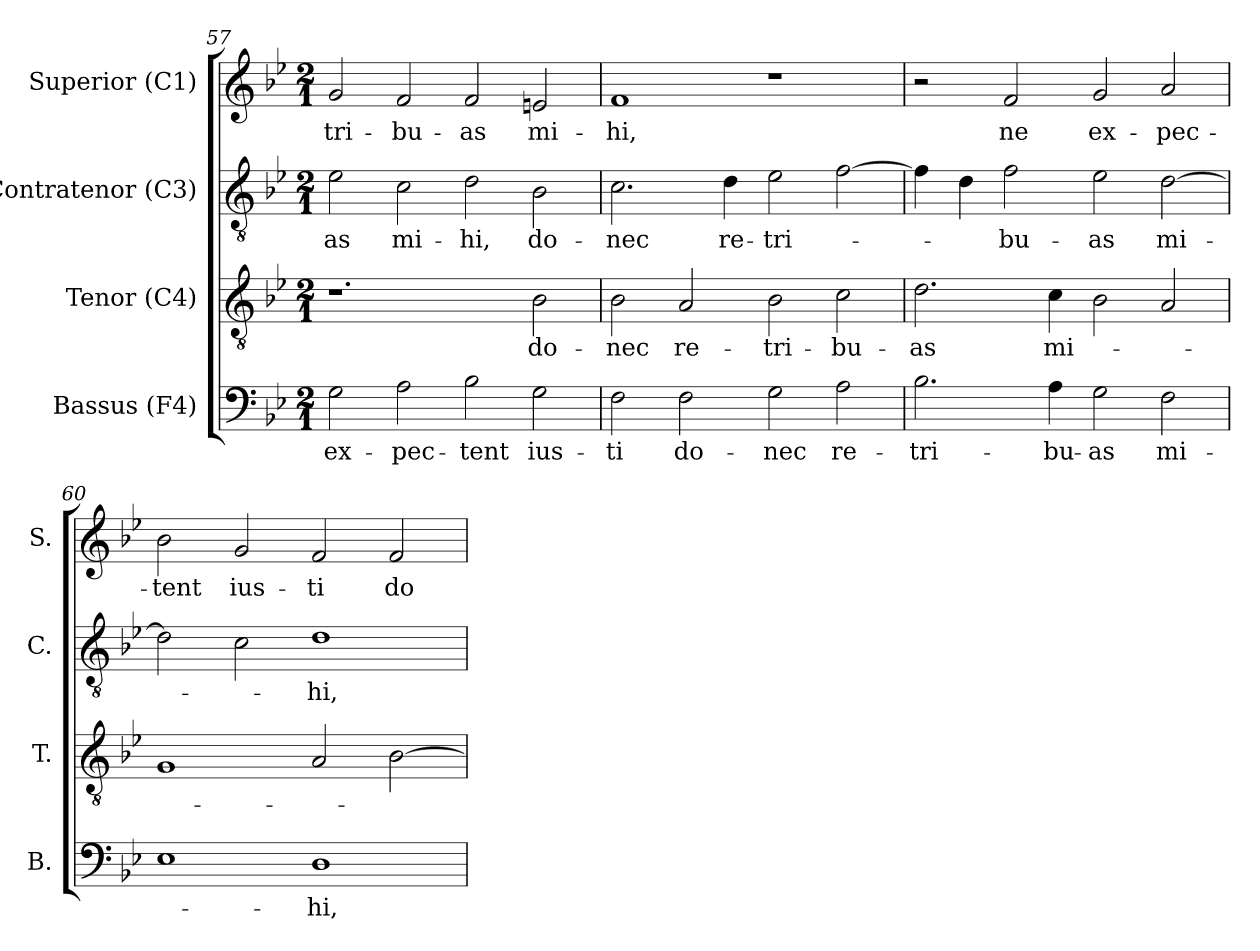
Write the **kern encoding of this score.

**kern	**text	**kern	**text	**kern	**text	**kern	**text
*part4	*part4	*part3	*part3	*part2	*part2	*part1	*part1
*staff4	*staff4	*staff3	*staff3	*staff2	*staff2	*staff1	*staff1
*I"Bassus (F4)	*	*I"Tenor (C4)	*	*I"Contratenor (C3)	*	*I"Superior (C1)	*
*I'B.	*	*I'T.	*	*I'C.	*	*I'S.	*
*clefF4	*	*clefGv2	*	*clefGv2	*	*clefG2	*
*	*	*ITrd7c12	*	*ITrd7c12	*	*	*
*k[b-e-]	*	*k[b-e-]	*	*k[b-e-]	*	*k[b-e-]	*
*B-:	*	*B-:	*	*B-:	*	*B-:	*
*M2/1	*	*M2/1	*	*M2/1	*	*M2/1	*
=57	=57	=57	=57	=57	=57	=57	=57
!	!LO:LY:b:color=#000000	!	!	!	!	!	!
!	!	!	!	!	!LO:LY:b:color=#000000	!	!
!	!	!	!	!	!	!	!LO:LY:b:color=#000000
2Gi\	ex-	1.r	.	2E-i\	-as	2gi/	-tri-
!	!LO:LY:b:color=#000000	!	!	!	!	!	!
!	!	!	!	!	!LO:LY:b:color=#000000	!	!
!	!	!	!	!	!	!	!LO:LY:b:color=#000000
2Ai\	-pec-	.	.	2Ci\	mi-	2fi/	-bu-
!	!LO:LY:b:color=#000000	!	!	!	!	!	!
!	!	!	!	!	!LO:LY:b:color=#000000	!	!
!	!	!	!	!	!	!	!LO:LY:b:color=#000000
2B-i\	-tent	.	.	2Di\	-hi,	2fi/	-as
!	!LO:LY:b:color=#000000	!	!	!	!	!	!
!	!	!	!LO:LY:b:color=#000000	!	!	!	!
!	!	!	!	!	!LO:LY:b:color=#000000	!	!
!	!	!	!	!	!	!	!LO:LY:b:color=#000000
2Gi\	ius-	2BB-i\	do-	2BB-i\	do-	2eni/	mi-
=58	=58	=58	=58	=58	=58	=58	=58
!	!LO:LY:b:color=#000000	!	!	!	!	!	!
!	!	!	!LO:LY:b:color=#000000	!	!	!	!
!	!	!	!	!	!LO:LY:b:color=#000000	!	!
!	!	!	!	!	!	!	!LO:LY:b:color=#000000
2Fi\	-ti	2BB-i\	-nec	2.Ci\	-nec	1fi	-hi,
!	!LO:LY:b:color=#000000	!	!	!	!	!	!
!	!	!	!LO:LY:b:color=#000000	!	!	!	!
2Fi\	do-	2AAi/	re-	.	.	.	.
!	!	!	!	!	!LO:LY:b:color=#000000	!	!
.	.	.	.	4Di\	re-	.	.
!	!LO:LY:b:color=#000000	!	!	!	!	!	!
!	!	!	!LO:LY:b:color=#000000	!	!	!	!
!	!	!	!	!	!LO:LY:b:color=#000000	!	!
2Gi\	-nec	2BB-i\	-tri-	2E-i\	-tri-	1r	.
!	!LO:LY:b:color=#000000	!	!	!	!	!	!
!	!	!	!LO:LY:b:color=#000000	!	!	!	!
2Ai\	re-	2Ci\	-bu-	[2Fi\	.	.	.
!!LO:LB:g=z
=59	=59	=59	=59	=59	=59	=59	=59
!	!LO:LY:b:color=#000000	!	!	!	!	!	!
!	!	!	!LO:LY:b:color=#000000	!	!	!	!
2.B-i\	-tri-	2.Di\	-as	4Fi\]	.	2r	.
.	.	.	.	4Di\	.	.	.
!	!	!	!	!	!LO:LY:b:color=#000000	!	!
!	!	!	!	!	!	!	!LO:LY:b:color=#000000
.	.	.	.	2Fi\	-bu-	2fi/	ne
!	!LO:LY:b:color=#000000	!	!	!	!	!	!
!	!	!	!LO:LY:b:color=#000000	!	!	!	!
4Ai\	-bu-	4Ci\	mi-	.	.	.	.
!	!LO:LY:b:color=#000000	!	!	!	!	!	!
!	!	!	!	!	!LO:LY:b:color=#000000	!	!
!	!	!	!	!	!	!	!LO:LY:b:color=#000000
2Gi\	-as	2BB-i\	.	2E-i\	-as	2gi/	ex-
!	!LO:LY:b:color=#000000	!	!	!	!	!	!
!	!	!	!	!	!LO:LY:b:color=#000000	!	!
!	!	!	!	!	!	!	!LO:LY:b:color=#000000
2Fi\	mi-	2AAi/	.	[2Di\	mi-	2ai/	-pec-
=60	=60	=60	=60	=60	=60	=60	=60
!	!	!	!	!	!	!	!LO:LY:b:color=#000000
1E-i	.	1GGi	.	2Di\]	.	2b-i\	-tent
!	!	!	!	!	!	!	!LO:LY:b:color=#000000
.	.	.	.	2Ci\	.	2gi/	ius-
!	!LO:LY:b:color=#000000	!	!	!	!	!	!
!	!	!	!	!	!LO:LY:b:color=#000000	!	!
!	!	!	!	!	!	!	!LO:LY:b:color=#000000
1Di	-hi,	2AAi/	.	1Di	-hi,	2fi/	-ti
!	!	!	!	!	!	!	!LO:LY:b:color=#000000
.	.	[2BB-i\	.	.	.	2fi/	do-
=	=	=	=	=	=	=	=
*-	*-	*-	*-	*-	*-	*-	*-
